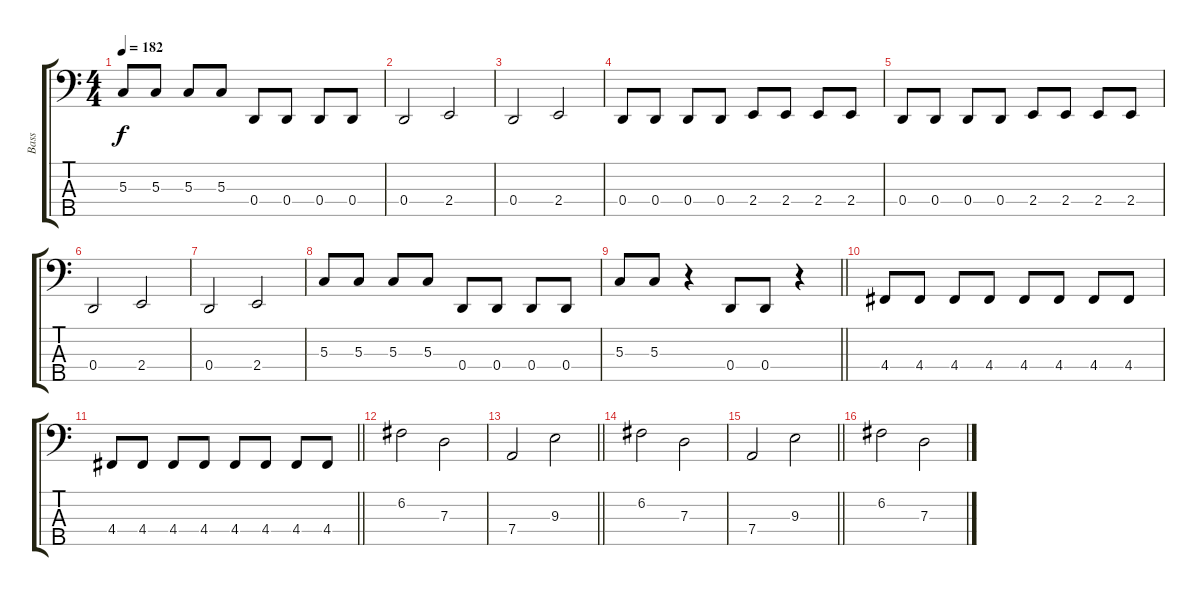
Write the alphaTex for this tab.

\track ("Bass" "Bass") {instrument electricbasspick}
\staff {score tabs}
\tuning (F2 C2 G1 D1 A0) {hide}
\ts (4 4)
\tempo 182
\clef f4
\ks c
5.3.8{dy f} 5.3.8 5.3.8 5.3.8 0.4.8 0.4.8 0.4.8 0.4.8 |
0.4.2 2.4.2 |
0.4.2 2.4.2 |
0.4.8 0.4.8 0.4.8 0.4.8 2.4.8 2.4.8 2.4.8 2.4.8 |
0.4.8 0.4.8 0.4.8 0.4.8 2.4.8 2.4.8 2.4.8 2.4.8 |
0.4.2 2.4.2 |
0.4.2 2.4.2 |
5.3.8 5.3.8 5.3.8 5.3.8 0.4.8 0.4.8 0.4.8 0.4.8 |
\barLineRight lightlight
5.3.8 5.3.8 r.4 0.4.8 0.4.8 r.4 |
4.4.8 4.4.8 4.4.8 4.4.8 4.4.8 4.4.8 4.4.8 4.4.8 |
\barLineRight lightlight
4.4.8 4.4.8 4.4.8 4.4.8 4.4.8 4.4.8 4.4.8 4.4.8 |
6.2.2 7.3.2 |
\barLineRight lightlight
7.4.2 9.3.2 |
6.2.2 7.3.2 |
\barLineRight lightlight
7.4.2 9.3.2 |
6.2.2 7.3.2
